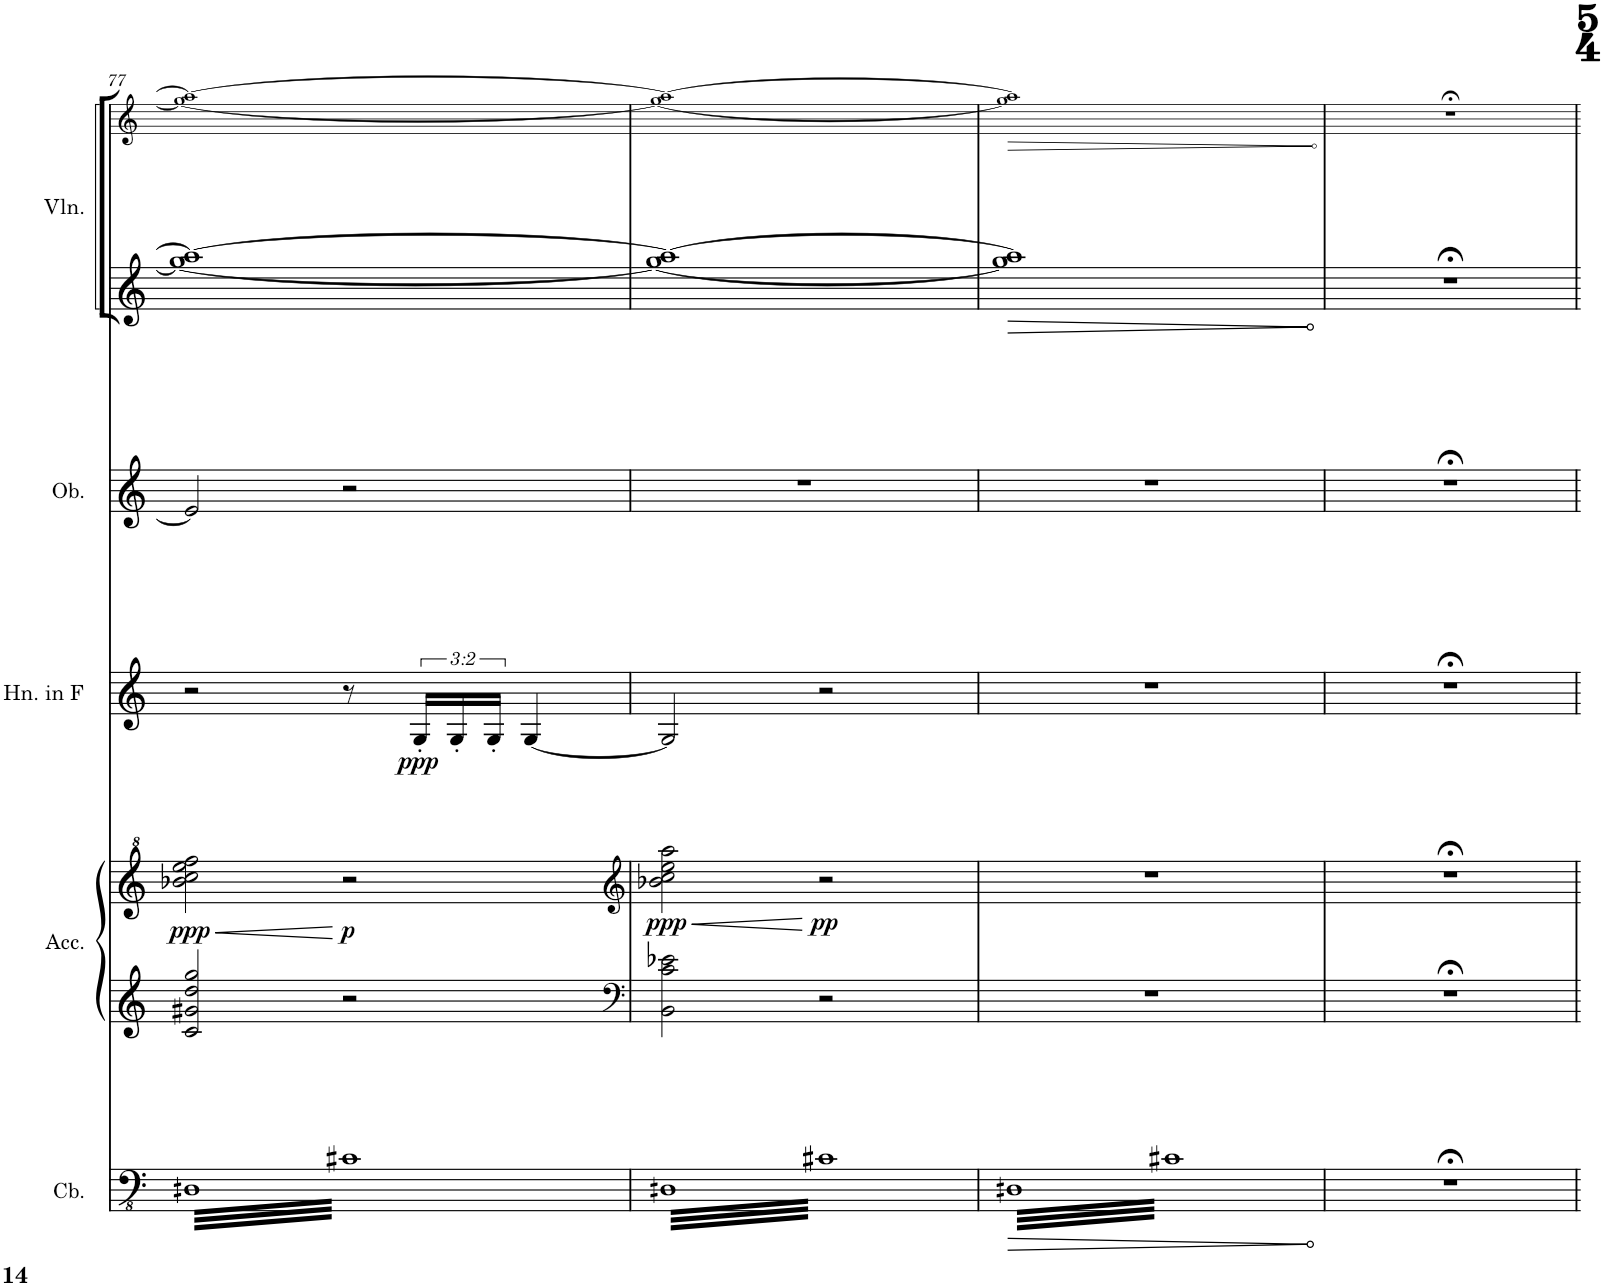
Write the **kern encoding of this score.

**kern	**kern	**kern	**dynam	**kern	**dynam	**kern	**kern	**kern	**dynam
*part5	*part4	*part4	*part4	*part3	*part3	*part2	*part1	*part1	*part1
*staff7	*staff6	*staff5	*staff5/6	*staff4	*staff4	*staff3	*staff2	*staff1	*staff1/2
*I"Contrabass	*I"Accordion	*	*	*I"Horn in F	*	*I"Oboe	*I"Solo Violin	*	*
*I'Cb.	*I'Acc.	*	*	*I'Hn. in F	*	*I'Ob.	*I'Vln.	*	*
!!LO:PB:g=z
*clefFv4	*clefG2	*clefG^2	*	*clefG2	*	*clefG2	*clefG2	*clefG2	*
*Trd7c12	*	*	*	*Trd4c7	*	*	*	*	*
*k[]	*k[]	*k[]	*	*k[]	*	*k[]	*k[]	*k[]	*
*M4/4	*M4/4	*M4/4	*	*M4/4	*	*M4/4	*M4/4	*M4/4	*
=77	=77	=77	=77	=77	=77	=77	=77	=77	=77
!	!	!	!LO:HP:b	!	!	!	!	!	!
!	!	!	!LO:DY:n=1:b	!	!	!	!	!	!
*tremolo	*	*	*	*	*	*	*	*	*
64DDnLLLL	2c/ 2g#X/ 2dd/ 2gg/	2bb-X\ 2ccc\ 2eee\ 2fff\	< ppp	2r	.	2e/]	1gg_ 1aa#_	1gg_ 1aa#_	.
64C#X	.	.	.	.	.	.	.	.	.
64DDn	.	.	.	.	.	.	.	.	.
64C#X	.	.	.	.	.	.	.	.	.
64DDn	.	.	.	.	.	.	.	.	.
64C#X	.	.	.	.	.	.	.	.	.
64DDn	.	.	.	.	.	.	.	.	.
64C#X	.	.	.	.	.	.	.	.	.
64DDn	.	.	.	.	.	.	.	.	.
64C#X	.	.	.	.	.	.	.	.	.
64DDn	.	.	.	.	.	.	.	.	.
64C#X	.	.	.	.	.	.	.	.	.
64DDn	.	.	.	.	.	.	.	.	.
64C#X	.	.	.	.	.	.	.	.	.
64DDn	.	.	.	.	.	.	.	.	.
64C#X	.	.	.	.	.	.	.	.	.
64DDn	.	.	.	.	.	.	.	.	.
64C#X	.	.	.	.	.	.	.	.	.
64DDn	.	.	.	.	.	.	.	.	.
64C#X	.	.	.	.	.	.	.	.	.
64DDn	.	.	.	.	.	.	.	.	.
64C#X	.	.	.	.	.	.	.	.	.
64DDn	.	.	.	.	.	.	.	.	.
64C#X	.	.	.	.	.	.	.	.	.
64DDn	.	.	.	.	.	.	.	.	.
64C#X	.	.	.	.	.	.	.	.	.
64DDn	.	.	.	.	.	.	.	.	.
64C#X	.	.	.	.	.	.	.	.	.
64DDn	.	.	.	.	.	.	.	.	.
64C#X	.	.	.	.	.	.	.	.	.
64DDn	.	.	.	.	.	.	.	.	.
64C#X	.	.	.	.	.	.	.	.	.
!	!	!	!LO:DY:n=2:b	!	!	!	!	!	!
64DDn	2r	2r	p	8r	.	2r	.	.	.
64C#X	.	.	.	.	.	.	.	.	.
64DDn	.	.	.	.	.	.	.	.	.
64C#X	.	.	.	.	.	.	.	.	.
64DDn	.	.	.	.	.	.	.	.	.
64C#X	.	.	.	.	.	.	.	.	.
64DDn	.	.	.	.	.	.	.	.	.
64C#X	.	.	.	.	.	.	.	.	.
!	!	!	!	!	!LO:DY:b	!	!	!	!
64DDn	.	.	.	24G'/LL	ppp	.	.	.	.
64C#X	.	.	.	.	.	.	.	.	.
64DDn	.	.	.	.	.	.	.	.	.
.	.	.	.	24G'/	.	.	.	.	.
64C#X	.	.	.	.	.	.	.	.	.
64DDn	.	.	.	.	.	.	.	.	.
64C#X	.	.	.	.	.	.	.	.	.
.	.	.	.	24G'/JJ	.	.	.	.	.
64DDn	.	.	.	.	.	.	.	.	.
64C#X	.	.	.	.	.	.	.	.	.
64DDn	.	.	.	[4G/	.	.	.	.	.
64C#X	.	.	.	.	.	.	.	.	.
64DDn	.	.	.	.	.	.	.	.	.
64C#X	.	.	.	.	.	.	.	.	.
64DDn	.	.	.	.	.	.	.	.	.
64C#X	.	.	.	.	.	.	.	.	.
64DDn	.	.	.	.	.	.	.	.	.
64C#X	.	.	.	.	.	.	.	.	.
64DDn	.	.	.	.	.	.	.	.	.
64C#X	.	.	.	.	.	.	.	.	.
64DDn	.	.	.	.	.	.	.	.	.
64C#X	.	.	.	.	.	.	.	.	.
64DDn	.	.	.	.	.	.	.	.	.
64C#X	.	.	.	.	.	.	.	.	.
64DDn	.	.	.	.	.	.	.	.	.
64C#XJJJJ	.	.	.	.	.	.	.	.	.
=78	=78	=78	=78	=78	=78	=78	=78	=78	=78
*	*clefF4	*clefG2	*	*	*	*	*	*	*
!	!	!	!LO:DY:b	!	!	!	!	!	!
64DDnLLLL	2BB\ 2c\ 2e-X\	2b-X\ 2cc\ 2ee\ 2aa\	ppp	2G/]	.	1r	1gg_ 1aa#_	1gg_ 1aa#_	.
64C#X	.	.	.	.	.	.	.	.	.
64DDn	.	.	.	.	.	.	.	.	.
64C#X	.	.	.	.	.	.	.	.	.
64DDn	.	.	.	.	.	.	.	.	.
64C#X	.	.	.	.	.	.	.	.	.
64DDn	.	.	.	.	.	.	.	.	.
64C#X	.	.	.	.	.	.	.	.	.
64DDn	.	.	.	.	.	.	.	.	.
64C#X	.	.	.	.	.	.	.	.	.
64DDn	.	.	.	.	.	.	.	.	.
64C#X	.	.	.	.	.	.	.	.	.
64DDn	.	.	.	.	.	.	.	.	.
64C#X	.	.	.	.	.	.	.	.	.
64DDn	.	.	.	.	.	.	.	.	.
64C#X	.	.	.	.	.	.	.	.	.
64DDn	.	.	.	.	.	.	.	.	.
64C#X	.	.	.	.	.	.	.	.	.
64DDn	.	.	.	.	.	.	.	.	.
64C#X	.	.	.	.	.	.	.	.	.
64DDn	.	.	.	.	.	.	.	.	.
64C#X	.	.	.	.	.	.	.	.	.
64DDn	.	.	.	.	.	.	.	.	.
64C#X	.	.	.	.	.	.	.	.	.
64DDn	.	.	.	.	.	.	.	.	.
64C#X	.	.	.	.	.	.	.	.	.
64DDn	.	.	.	.	.	.	.	.	.
64C#X	.	.	.	.	.	.	.	.	.
64DDn	.	.	.	.	.	.	.	.	.
64C#X	.	.	.	.	.	.	.	.	.
64DDn	.	.	.	.	.	.	.	.	.
64C#X	.	.	.	.	.	.	.	.	.
!	!	!	!LO:DY:n=1:b	!	!	!	!	!	!
64DDn	2r	2r	[ pp	2r	.	.	.	.	.
64C#X	.	.	.	.	.	.	.	.	.
64DDn	.	.	.	.	.	.	.	.	.
64C#X	.	.	.	.	.	.	.	.	.
64DDn	.	.	.	.	.	.	.	.	.
64C#X	.	.	.	.	.	.	.	.	.
64DDn	.	.	.	.	.	.	.	.	.
64C#X	.	.	.	.	.	.	.	.	.
64DDn	.	.	.	.	.	.	.	.	.
64C#X	.	.	.	.	.	.	.	.	.
64DDn	.	.	.	.	.	.	.	.	.
64C#X	.	.	.	.	.	.	.	.	.
64DDn	.	.	.	.	.	.	.	.	.
64C#X	.	.	.	.	.	.	.	.	.
64DDn	.	.	.	.	.	.	.	.	.
64C#X	.	.	.	.	.	.	.	.	.
64DDn	.	.	.	.	.	.	.	.	.
64C#X	.	.	.	.	.	.	.	.	.
64DDn	.	.	.	.	.	.	.	.	.
64C#X	.	.	.	.	.	.	.	.	.
64DDn	.	.	.	.	.	.	.	.	.
64C#X	.	.	.	.	.	.	.	.	.
64DDn	.	.	.	.	.	.	.	.	.
64C#X	.	.	.	.	.	.	.	.	.
64DDn	.	.	.	.	.	.	.	.	.
64C#X	.	.	.	.	.	.	.	.	.
64DDn	.	.	.	.	.	.	.	.	.
64C#X	.	.	.	.	.	.	.	.	.
64DDn	.	.	.	.	.	.	.	.	.
64C#X	.	.	.	.	.	.	.	.	.
64DDn	.	.	.	.	.	.	.	.	.
64C#XJJJJ	.	.	.	.	.	.	.	.	.
=79	=79	=79	=79	=79	=79	=79	=79	=79	=79
!	!	!	!	!	!	!	!	!	!LO:HP:b
64DDnLLLL	1r	1r	.	1r	.	1r	1gg] 1aa#]	1gg] 1aa#]	>
64C#X	.	.	.	.	.	.	.	.	.
64DDn	.	.	.	.	.	.	.	.	.
64C#X	.	.	.	.	.	.	.	.	.
64DDn	.	.	.	.	.	.	.	.	.
64C#X	.	.	.	.	.	.	.	.	.
64DDn	.	.	.	.	.	.	.	.	.
64C#X	.	.	.	.	.	.	.	.	.
64DDn	.	.	.	.	.	.	.	.	.
64C#X	.	.	.	.	.	.	.	.	.
64DDn	.	.	.	.	.	.	.	.	.
64C#X	.	.	.	.	.	.	.	.	.
64DDn	.	.	.	.	.	.	.	.	.
64C#X	.	.	.	.	.	.	.	.	.
64DDn	.	.	.	.	.	.	.	.	.
64C#X	.	.	.	.	.	.	.	.	.
64DDn	.	.	.	.	.	.	.	.	.
64C#X	.	.	.	.	.	.	.	.	.
64DDn	.	.	.	.	.	.	.	.	.
64C#X	.	.	.	.	.	.	.	.	.
64DDn	.	.	.	.	.	.	.	.	.
64C#X	.	.	.	.	.	.	.	.	.
64DDn	.	.	.	.	.	.	.	.	.
64C#X	.	.	.	.	.	.	.	.	.
64DDn	.	.	.	.	.	.	.	.	.
64C#X	.	.	.	.	.	.	.	.	.
64DDn	.	.	.	.	.	.	.	.	.
64C#X	.	.	.	.	.	.	.	.	.
64DDn	.	.	.	.	.	.	.	.	.
64C#X	.	.	.	.	.	.	.	.	.
64DDn	.	.	.	.	.	.	.	.	.
64C#X	.	.	.	.	.	.	.	.	.
64DDn	.	.	.	.	.	.	.	.	.
64C#X	.	.	.	.	.	.	.	.	.
64DDn	.	.	.	.	.	.	.	.	.
64C#X	.	.	.	.	.	.	.	.	.
64DDn	.	.	.	.	.	.	.	.	.
64C#X	.	.	.	.	.	.	.	.	.
64DDn	.	.	.	.	.	.	.	.	.
64C#X	.	.	.	.	.	.	.	.	.
64DDn	.	.	.	.	.	.	.	.	.
64C#X	.	.	.	.	.	.	.	.	.
64DDn	.	.	.	.	.	.	.	.	.
64C#X	.	.	.	.	.	.	.	.	.
64DDn	.	.	.	.	.	.	.	.	.
64C#X	.	.	.	.	.	.	.	.	.
64DDn	.	.	.	.	.	.	.	.	.
64C#X	.	.	.	.	.	.	.	.	.
64DDn	.	.	.	.	.	.	.	.	.
64C#X	.	.	.	.	.	.	.	.	.
64DDn	.	.	.	.	.	.	.	.	.
64C#X	.	.	.	.	.	.	.	.	.
64DDn	.	.	.	.	.	.	.	.	.
64C#X	.	.	.	.	.	.	.	.	.
64DDn	.	.	.	.	.	.	.	.	.
64C#X	.	.	.	.	.	.	.	.	.
64DDn	.	.	.	.	.	.	.	.	.
64C#X	.	.	.	.	.	.	.	.	.
64DDn	.	.	.	.	.	.	.	.	.
64C#X	.	.	.	.	.	.	.	.	.
64DDn	.	.	.	.	.	.	.	.	.
64C#X	.	.	.	.	.	.	.	.	.
64DDn	.	.	.	.	.	.	.	.	.
64C#XJJJJ	.	.	.	.	.	.	.	.	.
*Xtremolo	*	*	*	*	*	*	*	*	*
.	.	.	.	.	.	.	.	.	]
=80	=80	=80	=80	=80	=80	=80	=80	=80	=80
1r;<	1r;<	1r;<	.	1r;<	.	1r;<	1r;<	1r;<	.
.	.	.	.	.	.	.	.	.	.
.	.	.	.	.	.	.	.	.	.
.	.	.	.	.	.	.	.	.	.
.	.	.	.	.	.	.	.	.	.
.	.	.	.	.	.	.	.	.	.
.	.	.	.	.	.	.	.	.	.
.	.	.	.	.	.	.	.	.	.
.	.	.	.	.	.	.	.	.	.
.	.	.	.	.	.	.	.	.	.
.	.	.	.	.	.	.	.	.	.
.	.	.	.	.	.	.	.	.	.
.	.	.	.	.	.	.	.	.	.
.	.	.	.	.	.	.	.	.	.
.	.	.	.	.	.	.	.	.	.
.	.	.	.	.	.	.	.	.	.
.	.	.	.	.	.	.	.	.	.
.	.	.	.	.	.	.	.	.	.
.	.	.	.	.	.	.	.	.	.
.	.	.	.	.	.	.	.	.	.
.	.	.	.	.	.	.	.	.	.
.	.	.	.	.	.	.	.	.	.
.	.	.	.	.	.	.	.	.	.
.	.	.	.	.	.	.	.	.	.
.	.	.	.	.	.	.	.	.	.
.	.	.	.	.	.	.	.	.	.
.	.	.	.	.	.	.	.	.	.
.	.	.	.	.	.	.	.	.	.
.	.	.	.	.	.	.	.	.	.
.	.	.	.	.	.	.	.	.	.
.	.	.	.	.	.	.	.	.	.
.	.	.	.	.	.	.	.	.	.
=	=	=	=	=	=	=	=	=	=
*-	*-	*-	*-	*-	*-	*-	*-	*-	*-
